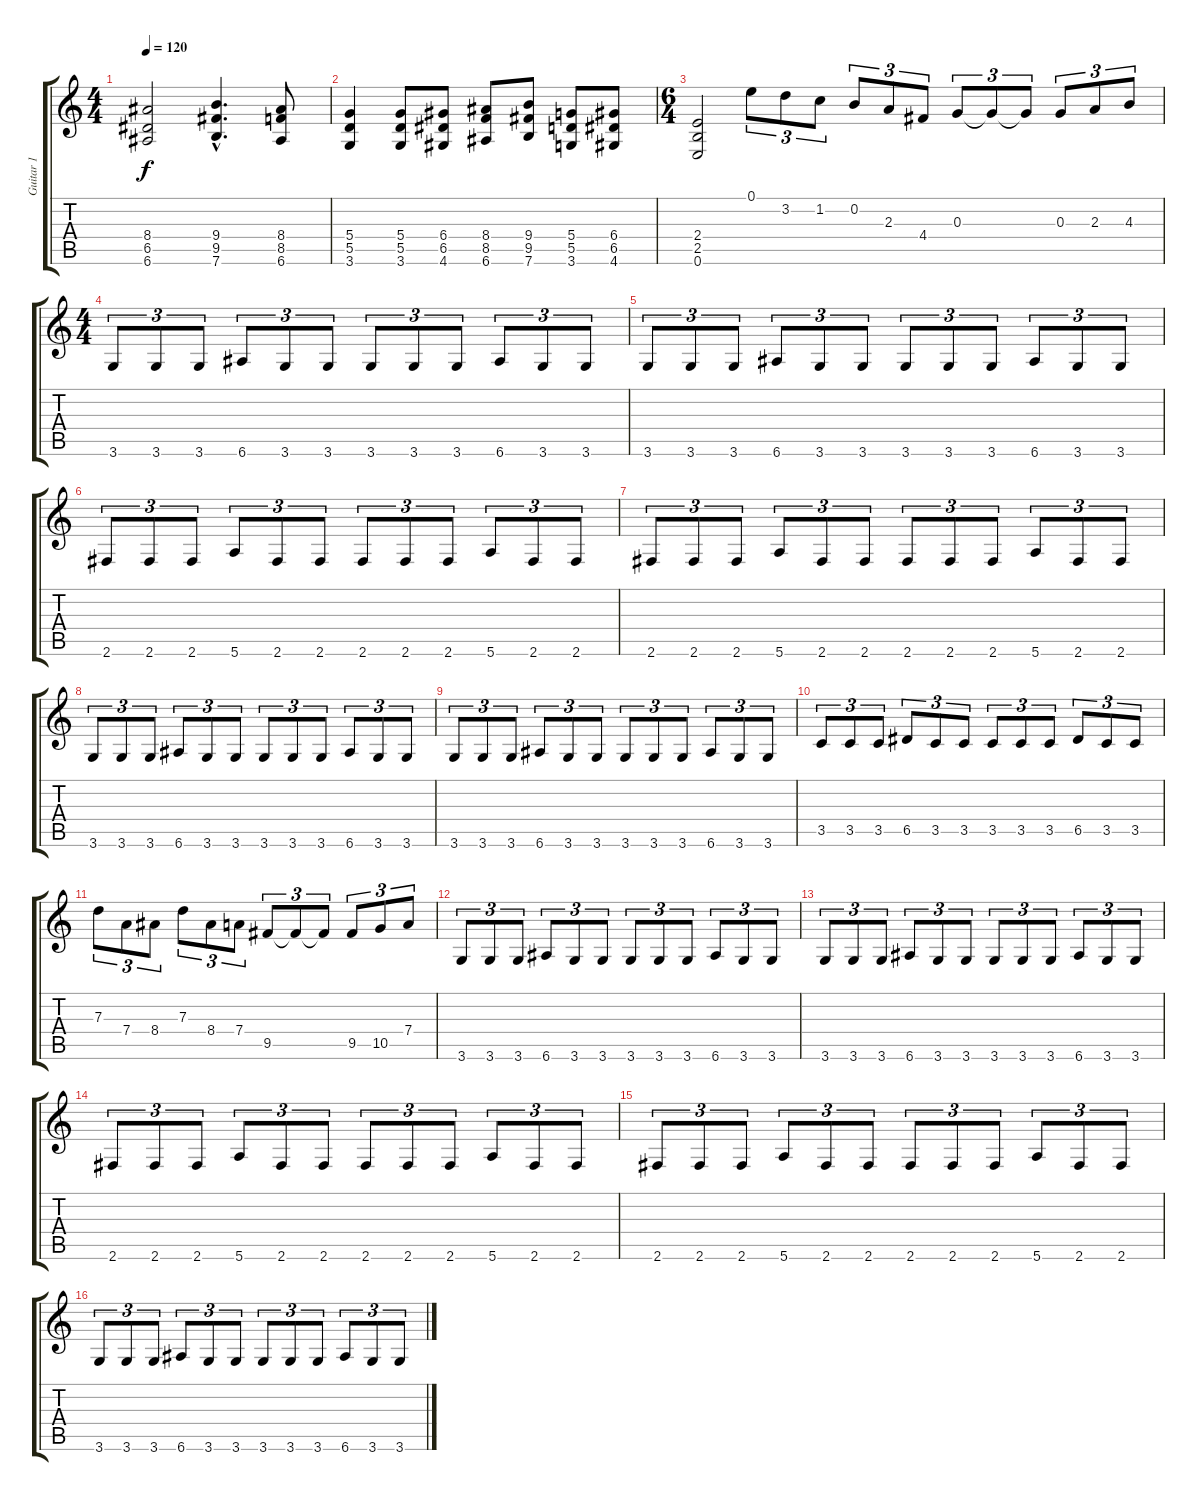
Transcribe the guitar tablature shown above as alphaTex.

\track ("Guitar 1" "Guitar 1") {instrument distortionguitar}
\staff {score tabs}
\tuning (E4 B3 G3 D3 A2 E2) {hide}
\ts (4 4)
\tempo 120
\clef g2
\ks c
(8.4 6.5 6.6).2{dy f} (9.4{hac} 9.5{hac} 7.6{hac}).4{d} (8.4 8.5 6.6).8 |
(5.4 5.5 3.6).4 (5.4 5.5 3.6).8 (6.4 6.5 4.6).8 (8.4 8.5 6.6).8 (9.4 9.5 7.6).8 (5.4 5.5 3.6).8 (6.4 6.5 4.6).8 |
\ts (6 4)
(2.4 2.5 0.6).2 0.1.8{tu (3 2)} 3.2.8{tu (3 2)} 1.2.8{tu (3 2)} 0.2.8{tu (3 2)} 2.3.8{tu (3 2)} 4.4.8{tu (3 2)} 0.3.8{tu (3 2)} 0.3{t}.8{tu (3 2)} 0.3{t}.8{tu (3 2)} 0.3.8{tu (3 2)} 2.3.8{tu (3 2)} 4.3.8{tu (3 2)} |
\ts (4 4)
3.6.8{tu (3 2)} 3.6.8{tu (3 2)} 3.6.8{tu (3 2)} 6.6.8{tu (3 2)} 3.6.8{tu (3 2)} 3.6.8{tu (3 2)} 3.6.8{tu (3 2)} 3.6.8{tu (3 2)} 3.6.8{tu (3 2)} 6.6.8{tu (3 2)} 3.6.8{tu (3 2)} 3.6.8{tu (3 2)} |
3.6.8{tu (3 2)} 3.6.8{tu (3 2)} 3.6.8{tu (3 2)} 6.6.8{tu (3 2)} 3.6.8{tu (3 2)} 3.6.8{tu (3 2)} 3.6.8{tu (3 2)} 3.6.8{tu (3 2)} 3.6.8{tu (3 2)} 6.6.8{tu (3 2)} 3.6.8{tu (3 2)} 3.6.8{tu (3 2)} |
2.6.8{tu (3 2)} 2.6.8{tu (3 2)} 2.6.8{tu (3 2)} 5.6.8{tu (3 2)} 2.6.8{tu (3 2)} 2.6.8{tu (3 2)} 2.6.8{tu (3 2)} 2.6.8{tu (3 2)} 2.6.8{tu (3 2)} 5.6.8{tu (3 2)} 2.6.8{tu (3 2)} 2.6.8{tu (3 2)} |
2.6.8{tu (3 2)} 2.6.8{tu (3 2)} 2.6.8{tu (3 2)} 5.6.8{tu (3 2)} 2.6.8{tu (3 2)} 2.6.8{tu (3 2)} 2.6.8{tu (3 2)} 2.6.8{tu (3 2)} 2.6.8{tu (3 2)} 5.6.8{tu (3 2)} 2.6.8{tu (3 2)} 2.6.8{tu (3 2)} |
3.6.8{tu (3 2)} 3.6.8{tu (3 2)} 3.6.8{tu (3 2)} 6.6.8{tu (3 2)} 3.6.8{tu (3 2)} 3.6.8{tu (3 2)} 3.6.8{tu (3 2)} 3.6.8{tu (3 2)} 3.6.8{tu (3 2)} 6.6.8{tu (3 2)} 3.6.8{tu (3 2)} 3.6.8{tu (3 2)} |
3.6.8{tu (3 2)} 3.6.8{tu (3 2)} 3.6.8{tu (3 2)} 6.6.8{tu (3 2)} 3.6.8{tu (3 2)} 3.6.8{tu (3 2)} 3.6.8{tu (3 2)} 3.6.8{tu (3 2)} 3.6.8{tu (3 2)} 6.6.8{tu (3 2)} 3.6.8{tu (3 2)} 3.6.8{tu (3 2)} |
3.5.8{tu (3 2)} 3.5.8{tu (3 2)} 3.5.8{tu (3 2)} 6.5.8{tu (3 2)} 3.5.8{tu (3 2)} 3.5.8{tu (3 2)} 3.5.8{tu (3 2)} 3.5.8{tu (3 2)} 3.5.8{tu (3 2)} 6.5.8{tu (3 2)} 3.5.8{tu (3 2)} 3.5.8{tu (3 2)} |
7.3.8{tu (3 2)} 7.4.8{tu (3 2)} 8.4.8{tu (3 2)} 7.3.8{tu (3 2)} 8.4.8{tu (3 2)} 7.4.8{tu (3 2)} 9.5.8{tu (3 2)} 9.5{t}.8{tu (3 2)} 9.5{t}.8{tu (3 2)} 9.5.8{tu (3 2)} 10.5.8{tu (3 2)} 7.4.8{tu (3 2)} |
3.6.8{tu (3 2)} 3.6.8{tu (3 2)} 3.6.8{tu (3 2)} 6.6.8{tu (3 2)} 3.6.8{tu (3 2)} 3.6.8{tu (3 2)} 3.6.8{tu (3 2)} 3.6.8{tu (3 2)} 3.6.8{tu (3 2)} 6.6.8{tu (3 2)} 3.6.8{tu (3 2)} 3.6.8{tu (3 2)} |
3.6.8{tu (3 2)} 3.6.8{tu (3 2)} 3.6.8{tu (3 2)} 6.6.8{tu (3 2)} 3.6.8{tu (3 2)} 3.6.8{tu (3 2)} 3.6.8{tu (3 2)} 3.6.8{tu (3 2)} 3.6.8{tu (3 2)} 6.6.8{tu (3 2)} 3.6.8{tu (3 2)} 3.6.8{tu (3 2)} |
2.6.8{tu (3 2)} 2.6.8{tu (3 2)} 2.6.8{tu (3 2)} 5.6.8{tu (3 2)} 2.6.8{tu (3 2)} 2.6.8{tu (3 2)} 2.6.8{tu (3 2)} 2.6.8{tu (3 2)} 2.6.8{tu (3 2)} 5.6.8{tu (3 2)} 2.6.8{tu (3 2)} 2.6.8{tu (3 2)} |
2.6.8{tu (3 2)} 2.6.8{tu (3 2)} 2.6.8{tu (3 2)} 5.6.8{tu (3 2)} 2.6.8{tu (3 2)} 2.6.8{tu (3 2)} 2.6.8{tu (3 2)} 2.6.8{tu (3 2)} 2.6.8{tu (3 2)} 5.6.8{tu (3 2)} 2.6.8{tu (3 2)} 2.6.8{tu (3 2)} |
3.6.8{tu (3 2)} 3.6.8{tu (3 2)} 3.6.8{tu (3 2)} 6.6.8{tu (3 2)} 3.6.8{tu (3 2)} 3.6.8{tu (3 2)} 3.6.8{tu (3 2)} 3.6.8{tu (3 2)} 3.6.8{tu (3 2)} 6.6.8{tu (3 2)} 3.6.8{tu (3 2)} 3.6.8{tu (3 2)}
